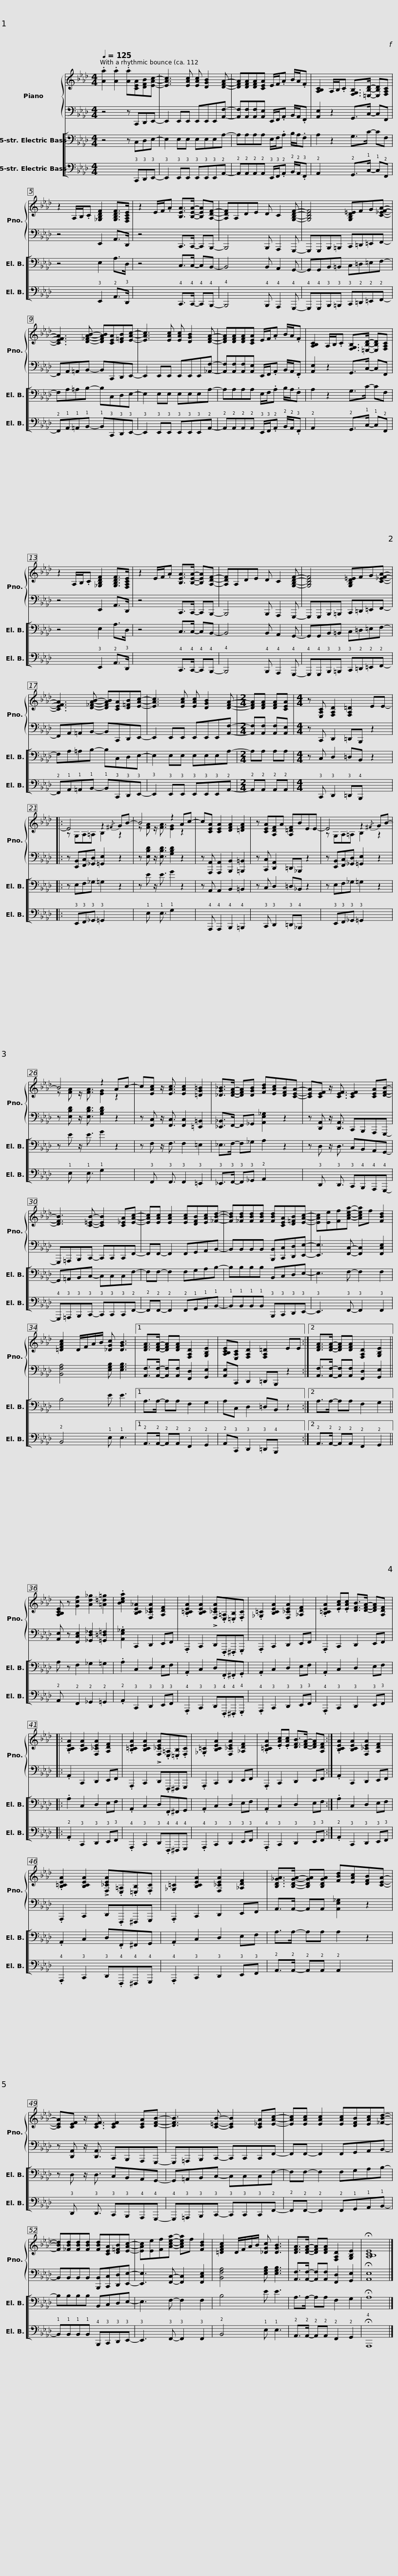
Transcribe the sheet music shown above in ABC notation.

X:1
%%score { ( 1 3 ) | 2 } [ 4 5 ]
L:1/8
Q:1/4=125
M:4/4
I:linebreak $
K:Ab
V:1 treble
V:3 treble
V:2 bass
V:4 bass transpose=-12
V:5 tab transpose=-12 stafflines=5 strings=B1,E2,A2,D3,G3
V:1
 .[Aa]2 .[Aa]2 .[Aa][CEA][DFB][EAc]- | [EAc]3 [EAc] [EAc] [DGB]2 [DFA]- | [DFA][DFA][DFA][CEA] E/F/.A B/A/.F |$ [A,B,C]2 A,/B,/.C [F,G,B,]>[=E,B,D]- [E,B,D][F,A,C] | z2 A,/B,/.C [_G,B,DF]2 [G,B,DF]>[F,A,CE] | %5
 z2 E/F/.A [B,EA]>[B,EA]- [B,EA][A,DF]- |$ [A,DF]A,DE D C2 [G,B,DF]- | [G,B,DF]4 [G,B,D=E]FG[C_EFA]- | [CEFA]3 [D_FAB]- [DFAB][CEA][D=FB][EAc]- |$ [EAc]3 [EAc] [EAc] [DGB]2 [DFA]- | %10
 [DFA][DFA][DFA][CEA] E/F/.A B/A/.F | [A,B,C]2 A,/B,/.C [F,G,B,]>[=E,B,D]- [E,B,D][F,A,C] |$ z2 A,/B,/.C [_G,B,DF]2 [G,B,DF]>[F,A,CE] | z2 E/F/.A [B,EA]>[B,EA]- [B,EA][A,DF]- | [A,DF]A,DE D C2 [G,B,DF]- |$ %15
 [G,B,DF]4 [G,B,D=E]FG[C_EFA]- | [CEFA]3 [D_FAB]- [DFAB][CEA][D=FB][EAc]- | [EAc]3 [EAc] [EAc] [DGB]2 [DFA]- |$[M:2/4] [DFA][DFA] [DFA][CEA] |[M:4/4] z [E,A,C] [F,A,D]2 [F,A,=D]2 EE- |: %20
 E4 z2{/^F} GB- | B4 z2 Ac- |$ c[CEA] [CEA]2 [DFA]2 [=DFA]2 | z [CEA][A,DF]A [A,=DF]BEE- | E4 z2{/^F} GB- | %25
 B4 z2 Ac- |$ c[EAc] z/ [EAc]3/2 [EAc]2 [=DG=B]2 | [_DG_B]>[DFA]- [DFA][DGB] [FBd][EAc][DFB][CEA]- | [CEA][CEF] z/ [CEF]3/2 [CEF]2 [CEA][DFB]- |$ [DFB]3 [C=EB]- [CEB]2 [C_EA][EAc]- | %30
 [EAc][EAc] [EAc]2 [EAc][DFB][EAc][_FBd]- | [FBd][_FBd][FBd][FBd] [FBd][CEA][D=FB][EAc]- |$ [EAc][Ee][Ff][Acea]- [Acea]f [FBd]2 | [=DFAc]2 D/F/A/B/ [_DGc] [DGB]3 |1 [DFA]>[DFA]- [DFA][DFA] [F,A,D]2 [G,B,E]2 | %35
 [A,B,CE][E,A,C] [F,A,D]2 [F,A,=D]2 EE :|2$ [DFA]>[DFA]- [DFA][DFA] [F,A,D]2 [G,B,E]2 || [A,B,CE] z [Gcf]2 [Ad_g]2 [=A=d=g]2 | .[Bcea]2 [B,CE_A]2 [F,_CEA]2 [A,DF]2 |$ .[B,=CEA]2 [B,CEA]2 !>![F,_CEA].[E,=A,].[=E,B,].[F,C] | %40
 .[_G,=C]2 [B,CEA]2 [F,_CEA]2 [_A,DF]2 | .[B,=CEA]2 .[EAc].[EAc] [DFB]>[DFA]- [DFA][A,DF] |:$ .[B,CEA]2 [B,CEA]2 [F,_CEA]2 [A,DF]2 | .[B,=CEA]2 [B,CEA]2 !>![F,_CEA].[E,=A,].[=E,B,].[F,C] | .[_G,=C]2 [B,CEA]2 [F,_CEA]2 [_A,DF]2 |$ %45
 .[B,=CEA]2 .[EAc].[EAc] [DFB]>[DFA]- [DFA][A,DF] :| .[B,CEA]2 [B,CEA]2 [F,_CEA]2 [A,DF]2 | .[B,=CEA]2 [B,CEA]2 !>![F,_CEA].[E,=A,].[=E,B,].[F,C] |$ .[_G,=C]2 [B,CEA]2 [F,_CEA]2 [_A,DF]2 | [B,D_GA]>[B,DGA]- [B,DGA][B,DGA] [FBd][EAc][DFB][CEA]- | %50
 [CEA][CEF] z/ [CEF]3/2 [CEF]2 [CEA][DFB]- |$ [DFB]3 [C=EB]- [CEB]2 [C_EA][EAc]- | [EAc][EAc] [EAc]2 [EAc][DFB][EAc][_FBd]- | [FBd][_FBd][FBd][FBd] [FBd][CEA][D=FB][EAc]- |$ [EAc][Ee][Ff][Acea]- [Acea]f [FBd]2 | %55
 [=DFAc]2 D/F/A/B/ [_DGc] [DGB]3 | [DFA]>[DFA]- [DFA][DFA] [F,A,D]2 [G,B,E]2 | !fermata![A,B,CE]8 |] %58
V:2
 z4 z C,,D,,E,,- | E,,2 E,,E,, E,,E,,E,,[A,,F,]- | [A,,F,][A,,F,][A,,F,][A,,E,] E,,/F,,/.A,, B,,/A,,/.F,, |$ [A,,E,]2 z2 G,,>C,- C,F,, | z4 E,,2 A,,>D,, | %5
 z4 C,,>C,,- C,,B,,,- |$ B,,,4 B,,, A,,,2 G,,,- | G,,,G,,,B,,,=B,,, C,,=D,,=E,,F,,- | F,,A,,=A,,B,,- B,,C,,D,,E,,- |$ E,,2 E,,E,, E,,E,,E,,[_A,,F,]- | %10
 [A,,F,][A,,F,][A,,F,][A,,E,] E,,/F,,/.A,, B,,/A,,/.F,, | [A,,E,]2 z2 G,,>C,- C,F,, |$ z4 E,,2 A,,>D,, | z4 C,,>C,,- C,,B,,,- | B,,,4 B,,, A,,,2 G,,,- |$ %15
 G,,,G,,,B,,,=B,,, C,,=D,,=E,,F,,- | F,,A,,=A,,B,,- B,,C,,D,,E,,- | E,,2 E,,E,, E,,E,,E,,[A,,F,]- |$[M:2/4] [A,,F,][A,,F,] [A,,F,][A,,E,] |[M:4/4] z C,, D,,2 =D,,B,,, z2 |: %20
 z [E,,B,,][F,,C,][_G,,D,] [=G,,E,]2 z2 | z [E,B,D] z/ [E,B,D]3/2 [G,B,D]2 z2 |$ z [A,,,A,,] [A,,,A,,]2 [B,,,B,,]2 [=B,,,=B,,]2 | z [C,,C,] [D,,A,,]2 =D,,_B,,, z2 | z [E,,B,,][F,,C,][_G,,D,] [=G,,E,]2 z2 | %25
 z [E,B,D] z/ [E,B,D]3/2 [G,B,D]2 z2 |$ z [F,,C,] z/ [F,,C,]3/2 [F,,C,]2 [=E,,=B,,]2 | [_E,,_B,,]>F,,- F,,_G,, [A,,E,_G,]2 z2 | z [D,,A,,] z/ [D,,A,,]3/2 C,,B,,,A,,,G,,,- |$ G,,,=A,,,B,,,C,,- C,,C,,C,,F,,- | %30
 F,,F,,- F,,2 F,,G,,A,,B,,- | B,,B,,B,,B,, [B,,,B,,][C,,C,][D,,D,][E,,E,]- |$ [E,,E,]3 [F,,C,]- [F,,C,]2 [F,,C,E,]2 | [B,,F,A,]4 [E,G,B,] [E,G,B,]3 |1 [A,,F,]>[A,,F,]- [A,,F,][A,,F,] [F,,D,]2 [G,,E,]2 | %35
 [A,,E,]C,, D,,2 =D,,B,,, z2 :|2$ [A,,F,]>[A,,F,]- [A,,F,][A,,F,] [F,,D,]2 [G,,E,]2 || [A,,E,] z [F,,C,E,]2 [_G,,D,_F,]2 [=G,,=D,=F,]2 | .[A,,E,_G,]2 C,,2 D,,2 E,,F,, |$ .A,,,2 C,,2 D,,.F,,,.^F,,,.G,,, | %40
 .A,,,2 C,,2 D,,2 E,,F,, | .A,,,2 C,,2 D,,2 E,,F,, |:$ .A,,2 C,,2 D,,2 E,,F,, | .A,,,2 C,,2 D,,.F,,,^F,,,G,,, | .A,,,2 C,,2 D,,2 E,,F,, |$ %45
 .A,,,2 C,,2 D,,2 E,,F,, :| .A,,2 C,,2 D,,2 E,,F,, | .A,,,2 C,,2 D,,.F,,,^F,,,G,,, |$ .A,,,2 C,,2 D,,2 E,,F,, | A,,>A,,- A,,A,, [A,,E,_G,]2 z2 | %50
 z [D,,A,,] z/ [D,,A,,]3/2 C,,B,,,A,,,G,,,- |$ G,,,=A,,,B,,,C,,- C,,C,,C,,F,,- | F,,F,,- F,,2 F,,G,,A,,B,,- | B,,B,,B,,B,, [B,,,B,,][C,,C,][D,,D,][E,,E,]- |$ [E,,E,]3 [F,,C,]- [F,,C,]2 [F,,C,E,]2 | %55
 [B,,F,A,]4 [E,G,B,] [E,G,B,]3 | [A,,F,]>[A,,F,]- [A,,F,][A,,F,] [F,,D,]2 [G,,E,]2 | !fermata![A,,E,]8 |] %58
V:3
 x8 | x8 | x8 |$ x8 | x8 | %5
 x8 |$ x8 | x8 | x8 |$ x8 | %10
 x8 | x8 |$ x8 | x8 | x8 |$ %15
 x8 | x8 | x8 |$[M:2/4] x4 |[M:4/4] x8 |: %20
 z G,A,=A, B,2 z2 | z [FA] z/ [FA]3/2 [EG]2 z2 |$ x8 | x8 | z G,A,=A, B,2 z2 | %25
 z [FA] z/ [FA]3/2 [EG]2 z2 |$ x8 | x8 | x8 |$ x8 | %30
 x8 | x8 |$ x8 | x8 |1 x8 | %35
 x8 :|2$ x8 || x8 | x8 |$ x8 | %40
 x8 | x8 |:$ x8 | x8 | x8 |$ %45
 x8 :| x8 | x8 |$ x8 | x8 | %50
 x8 |$ x8 | x8 | x8 |$ x8 | %55
 x8 | x8 | x8 |] %58
V:4
 z4 z C,D,E,- | E,2 E,E, E,E,E,A,- | A,A,A,A, E,/F,/.A, B,/A,/.F, |$ A,2 z2 G,>C- CF, | z4 E,2 A,>D, | %5
 z4 C,>C,- C,B,,- |$ B,,4 B,, A,,2 G,,- | G,,G,,B,,=B,, C,=D,=E,F,- | F,A,=A,B,- B,C,D,E,- |$ E,2 E,E, E,E,E,A,- | %10
 A,A,A,A, E,/F,/.A, B,/A,/.F, | A,2 z2 G,>C- CF, |$ z4 E,2 A,>D, | z4 C,>C,- C,B,,- | B,,4 B,, A,,2 G,,- |$ %15
 G,,G,,B,,=B,, C,=D,=E,F,- | F,A,=A,B,- B,C,D,E,- | E,2 E,E, E,E,E,A,- |$[M:2/4] A,A, A,A, |[M:4/4] z C, D,2 =D,B,, z2 |: %20
 z E,F,_G, =G,2 z2 | z E z/ E3/2 G2 z2 |$ z A,, A,,2 B,,2 =B,,2 | z C, D,2 =D,_B,, z2 | z E,F,_G, =G,2 z2 | %25
 z E z/ E3/2 G2 z2 |$ z F, z/ F,3/2 F,2 =E,2 | _E,>F,- F,_G, A,2 z2 | z D, z/ D,3/2 C,B,,A,,G,,- |$ G,,=A,,B,,C,- C,C,C,F,- | %30
 F,F,- F,2 F,G,A,B,- | B,B,B,B, B,,C,D,E,- |$ E,3 F,- F,2 F,2 | B,4 E E3 |1 A,>A,- A,A, F,2 G,2 | %35
 A,C, D,2 =D,B,, z2 :|2$ A,>A,- A,A, F,2 G,2 || A, z F,2 _G,2 =G,2 | .A,2 C,2 D,2 E,F, |$ .A,,2 C,2 D,.F,,.^F,,.G,, | %40
 .A,,2 C,2 D,2 E,F, | .A,,2 C,2 D,2 E,F, |:$ .A,2 C,2 D,2 E,F, | .A,,2 C,2 D,.F,,^F,,G,, | .A,,2 C,2 D,2 E,F, |$ %45
 .A,,2 C,2 D,2 E,F, :| .A,2 C,2 D,2 E,F, | .A,,2 C,2 D,.F,,^F,,G,, |$ .A,,2 C,2 D,2 E,F, | A,>A,- A,A, A,2 z2 | %50
 z D, z/ D,3/2 C,B,,A,,G,,- |$ G,,=A,,B,,C,- C,C,C,F,- | F,F,- F,2 F,G,A,B,- | B,B,B,B, B,,C,D,E,- |$ E,3 F,- F,2 F,2 | %55
 B,4 E E3 | A,>A,- A,A, F,2 G,2 | !fermata!A,8 |] %58
V:5
 x4 x !3!C,,!3!D,,!3!E,,- | !3!E,,2 !3!E,,!3!E,, !3!E,,!3!E,,!3!E,,!2!A,,- | !2!A,,!2!A,,!2!A,,!2!A,, !3!E,,/!3!F,,/.!2!A,, !2!B,,/!2!A,,/.!3!F,, |$ !2!A,,2 x2 !2!G,,>!1!C,- !1!C,!2!F,, | x4 !3!E,,2 !2!A,,>!3!D,, | %5
 x4 !4!C,,>!4!C,,- !4!C,,!4!B,,,- |$ !4!B,,,4 !4!B,,, !4!A,,,2 !4!G,,,- | !4!G,,,!4!G,,,!3!B,,,!3!=B,,, !3!C,,!2!=D,,!2!=E,,!2!F,,- | !2!F,,!1!A,,!1!=A,,!1!B,,- !1!B,,!3!C,,!3!D,,!3!E,,- |$ !3!E,,2 !3!E,,!3!E,, !3!E,,!3!E,,!3!E,,!2!A,,- | %10
 !2!A,,!2!A,,!2!A,,!2!A,, !3!E,,/!3!F,,/.!2!A,, !2!B,,/!2!A,,/.!3!F,, | !2!A,,2 x2 !2!G,,>!1!C,- !1!C,!2!F,, |$ x4 !3!E,,2 !2!A,,>!3!D,, | x4 !4!C,,>!4!C,,- !4!C,,!4!B,,,- | !4!B,,,4 !4!B,,, !4!A,,,2 !4!G,,,- |$ %15
 !4!G,,,!4!G,,,!3!B,,,!3!=B,,, !3!C,,!2!=D,,!2!=E,,!2!F,,- | !2!F,,!1!A,,!1!=A,,!1!B,,- !1!B,,!3!C,,!3!D,,!3!E,,- | !3!E,,2 !3!E,,!3!E,, !3!E,,!3!E,,!3!E,,!2!A,,- |$[M:2/4] !2!A,,!2!A,, !2!A,,!2!A,, |[M:4/4] x !3!C,, !3!D,,2 !3!=D,,!4!B,,, x2 |: %20
 x !3!E,,!3!F,,!3!_G,, !3!=G,,2 x2 | x !1!E, x/ !1!E,3/2 !1!G,2 x2 |$ x !4!A,,, !4!A,,,2 !4!B,,,2 !4!=B,,,2 | x !3!C,, !3!D,,2 !3!=D,,!4!_B,,, x2 | x !3!E,,!3!F,,!3!_G,, !3!=G,,2 x2 | %25
 x !1!E, x/ !1!E,3/2 !1!G,2 x2 |$ x !3!F,, x/ !3!F,,3/2 !3!F,,2 !3!=E,,2 | !3!_E,,>!3!F,,- !3!F,,!3!_G,, !2!A,,2 x2 | x !3!D,, x/ !3!D,,3/2 !3!C,,!4!B,,,!4!A,,,!4!G,,,- |$ !4!G,,,!3!=A,,,!3!B,,,!3!C,,- !3!C,,!3!C,,!3!C,,!2!F,,- | %30
 !2!F,,!2!F,,- !2!F,,2 !2!F,,!1!G,,!1!A,,!1!B,,- | !1!B,,!1!B,,!1!B,,!1!B,, !3!B,,,!3!C,,!3!D,,!3!E,,- |$ !3!E,,3 !3!F,,- !3!F,,2 !3!F,,2 | !2!B,,4 !1!E, !1!E,3 |1 !2!A,,>!2!A,,- !2!A,,!2!A,, !2!F,,2 !2!G,,2 | %35
 !2!A,,!3!C,, !3!D,,2 !3!=D,,!4!B,,, x2 :|2$ !2!A,,>!2!A,,- !2!A,,!2!A,, !2!F,,2 !2!G,,2 || !2!A,, x !2!F,,2 !2!_G,,2 !2!=G,,2 | .!2!A,,2 !3!C,,2 !3!D,,2 !3!E,,!3!F,, |$ .!4!A,,,2 !3!C,,2 !3!D,,.!4!F,,,.!4!^F,,,.!4!G,,, | %40
 .!4!A,,,2 !3!C,,2 !3!D,,2 !3!E,,!3!F,, | .!4!A,,,2 !3!C,,2 !3!D,,2 !3!E,,!3!F,, |:$ .!2!A,,2 !3!C,,2 !3!D,,2 !3!E,,!3!F,, | .!4!A,,,2 !3!C,,2 !3!D,,.!4!F,,,!4!^F,,,!4!G,,, | .!4!A,,,2 !3!C,,2 !3!D,,2 !3!E,,!3!F,, |$ %45
 .!4!A,,,2 !3!C,,2 !3!D,,2 !3!E,,!3!F,, :| .!2!A,,2 !3!C,,2 !3!D,,2 !3!E,,!3!F,, | .!4!A,,,2 !3!C,,2 !3!D,,.!4!F,,,!4!^F,,,!4!G,,, |$ .!4!A,,,2 !3!C,,2 !3!D,,2 !3!E,,!3!F,, | !2!A,,>!2!A,,- !2!A,,!2!A,, !2!A,,2 x2 | %50
 x !3!D,, x/ !3!D,,3/2 !3!C,,!3!B,,,!4!A,,,!4!G,,,- |$ !4!G,,,!3!=A,,,!3!B,,,!3!C,,- !3!C,,!3!C,,!3!C,,!2!F,,- | !2!F,,!2!F,,- !2!F,,2 !2!F,,!1!G,,!1!A,,!1!B,,- | !1!B,,!1!B,,!1!B,,!1!B,, !4!B,,,!3!C,,!3!D,,!3!E,,- |$ !3!E,,3 !3!F,,- !3!F,,2 !3!F,,2 | %55
 !2!B,,4 !1!E, !1!E,3 | !2!A,,>!2!A,,- !2!A,,!2!A,, !2!F,,2 !2!G,,2 | !fermata!!4!A,,,8 |] %58
